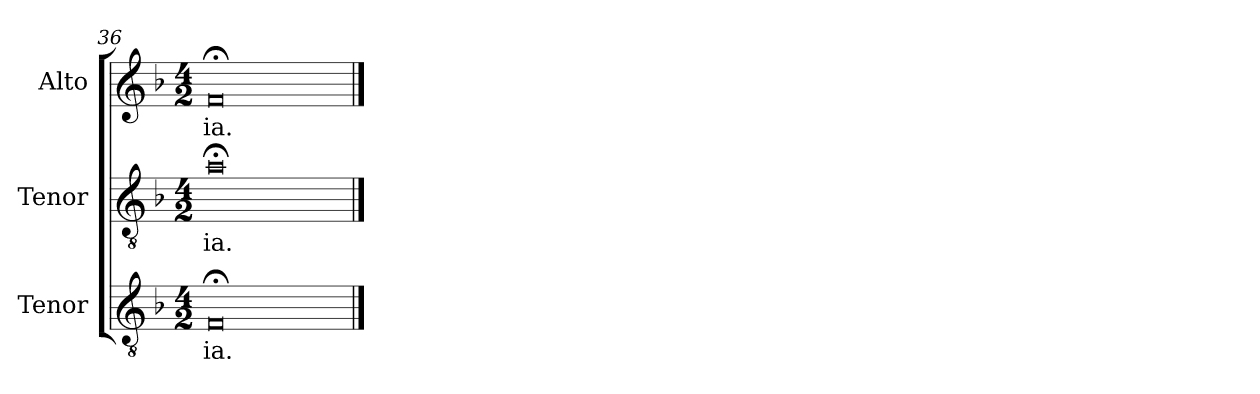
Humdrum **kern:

**kern	**text	**kern	**text	**kern	**text
*part3	*part3	*part2	*part2	*part1	*part1
*staff3	*staff3	*staff2	*staff2	*staff1	*staff1
*I"Tenor	*	*I"Tenor	*	*I"Alto	*
*I'T.	*	*I'T.	*	*	*
*clefGv2	*	*clefGv2	*	*clefG2	*
*ITrd7c12	*	*ITrd7c12	*	*	*
*k[b-]	*	*k[b-]	*	*k[b-]	*
*F:	*	*F:	*	*F:	*
*M4/2	*	*M4/2	*	*M4/2	*
=36	=36	=36	=36	=36	=36
!	!LO:LY:b:color=#000000	!	!	!	!
!	!	!	!LO:LY:b:color=#000000	!	!
!	!	!	!	!	!LO:LY:b:color=#000000
0FF;i	-ia.	0A;i	-ia.	0f;i	-ia.
==	==	==	==	==	==
*-	*-	*-	*-	*-	*-
